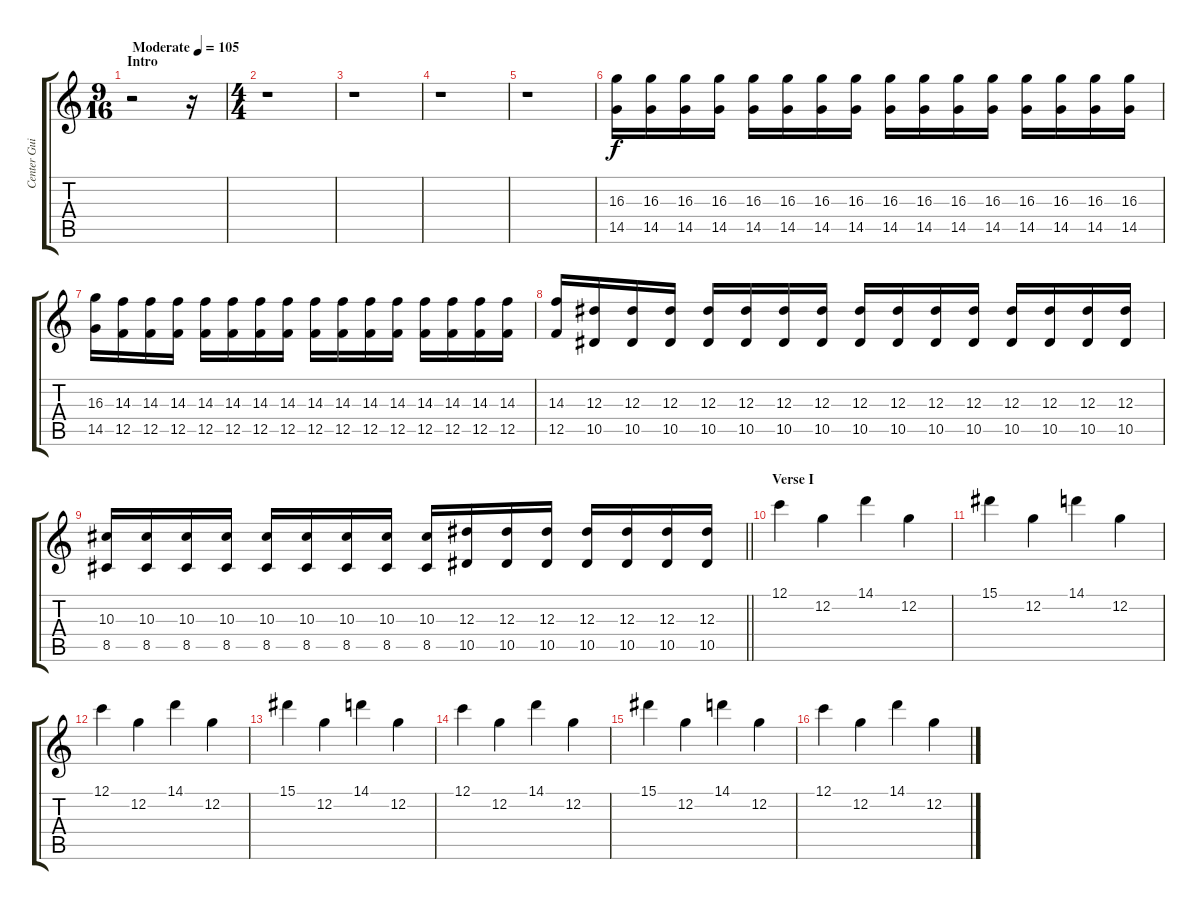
\track ("Center Guitar" "Center Gui") {instrument distortionguitar}
\staff {score tabs}
\tuning (C4 G3 Eb3 Bb2 F2 C2) {hide}
\ts (9 16)
\section ("" "Intro")
\tempo (105 "Moderate")
\clef g2
\ks c
r.2{dy f instrument distortionguitar} r.16 |
\ts (4 4)
r.1 |
r.1 |
r.1 |
r.1 |
(16.3 14.5).16 (16.3 14.5).16 (16.3 14.5).16 (16.3 14.5).16 (16.3 14.5).16 (16.3 14.5).16 (16.3 14.5).16 (16.3 14.5).16 (16.3 14.5).16 (16.3 14.5).16 (16.3 14.5).16 (16.3 14.5).16 (16.3 14.5).16 (16.3 14.5).16 (16.3 14.5).16 (16.3 14.5).16 |
(16.3 14.5).16 (14.3 12.5).16 (14.3 12.5).16 (14.3 12.5).16 (14.3 12.5).16 (14.3 12.5).16 (14.3 12.5).16 (14.3 12.5).16 (14.3 12.5).16 (14.3 12.5).16 (14.3 12.5).16 (14.3 12.5).16 (14.3 12.5).16 (14.3 12.5).16 (14.3 12.5).16 (14.3 12.5).16 |
(14.3 12.5).16 (12.3 10.5).16 (12.3 10.5).16 (12.3 10.5).16 (12.3 10.5).16 (12.3 10.5).16 (12.3 10.5).16 (12.3 10.5).16 (12.3 10.5).16 (12.3 10.5).16 (12.3 10.5).16 (12.3 10.5).16 (12.3 10.5).16 (12.3 10.5).16 (12.3 10.5).16 (12.3 10.5).16 |
\barLineRight lightlight
(10.3 8.5).16 (10.3 8.5).16 (10.3 8.5).16 (10.3 8.5).16 (10.3 8.5).16 (10.3 8.5).16 (10.3 8.5).16 (10.3 8.5).16 (10.3 8.5).16 (12.3 10.5).16 (12.3 10.5).16 (12.3 10.5).16 (12.3 10.5).16 (12.3 10.5).16 (12.3 10.5).16 (12.3 10.5).16 |
\section ("" "Verse I")
12.1.4 12.2.4 14.1.4 12.2.4 |
15.1.4 12.2.4 14.1.4 12.2.4 |
12.1.4 12.2.4 14.1.4 12.2.4 |
15.1.4 12.2.4 14.1.4 12.2.4 |
12.1.4 12.2.4 14.1.4 12.2.4 |
15.1.4 12.2.4 14.1.4 12.2.4 |
12.1.4 12.2.4 14.1.4 12.2.4
